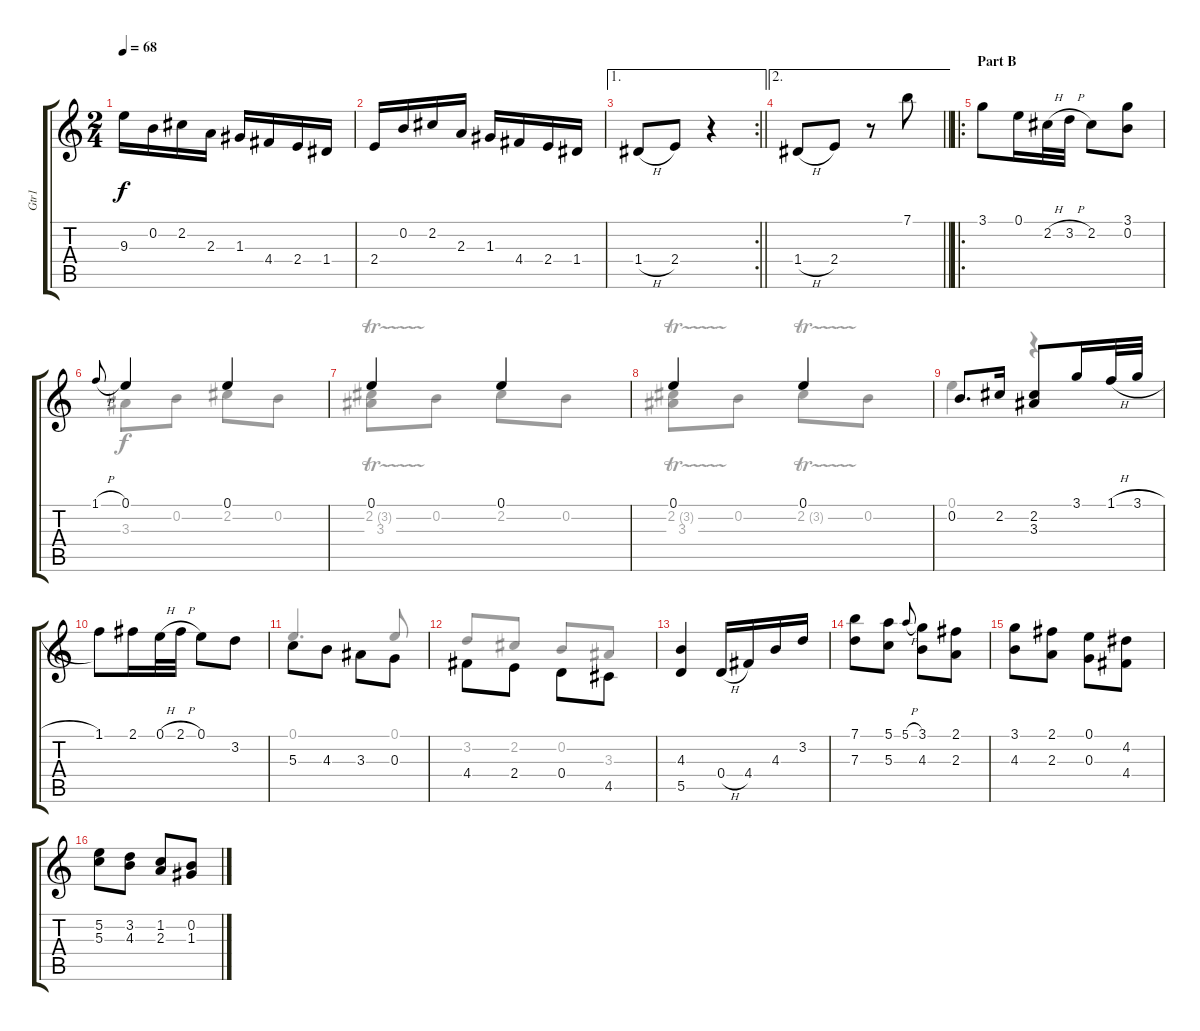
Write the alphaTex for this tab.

\track ("Gtr1" "Gtr1") {mute instrument acousticguitarnylon}
\staff {score tabs}
\tuning (E4 B3 G3 D3 A2 E2) {hide}
\voice
\ts (2 4)
\tempo 68
\clef g2
\ks c
9.3.16{dy f} 0.2.16 2.2.16 2.3.16 1.3.16 4.4.16 2.4.16 1.4.16 |
2.4.16 0.2.16 2.2.16 2.3.16 1.3.16 4.4.16 2.4.16 1.4.16 |
\ae 1
\rc 2
\barLineRight lightlight
1.4{h}.8 2.4.8 r.4 |
\ae 2
\barLineRight lightlight
1.4{h}.8 2.4.8 r.8 7.1.8 |
\ro
\section ("" "Part B")
3.1.8 0.1.16 2.2{h}.32 3.2{h}.32 2.2.8 (3.1 0.2).8 |
1.1{h}.8{gr onbeat} 0.1.4 0.1.4 |
0.1.4 0.1.4 |
0.1.4 0.1.4 |
0.2.8{d} 2.2.16 (2.2 3.3).8 3.1.16 1.1{h}.32 3.1{h}.32 |
1.1.8 2.1.16 0.1{h}.32 2.1{h}.32 0.1.8 3.2.8 |
5.3.8{beam Down} 4.3.8{beam Down} 3.3.8{beam Down} 0.3.8{beam Down} |
4.4.8{beam Down} 2.4.8{beam Down} 0.4.8{beam Down} 4.5.8{beam Down} |
(4.3 5.5).4 0.4{h}.16 4.4.16 4.3.16 3.2.16 |
(7.1 7.3).8 (5.1 5.3).8 5.1{h}.8{gr onbeat} (3.1 4.3).8 (2.1 2.3).8 |
(3.1 4.3).8 (2.1 2.3).8 (0.1 0.3).8 (4.2 4.4).8 |
(5.2 5.3).8 (3.2 4.3).8 (1.2 2.3).8 (0.2 1.3).8
\voice
\clef g2
\ottava regular
\simile none
\ks c
|
|
\barLineRight lightlight
|
\barLineRight lightlight
|
|
3.3.8 0.2.8 2.2.8 0.2.8 |
(2.2{tr (3 32)} 3.3).8 0.2.8 2.2.8 0.2.8 |
(2.2{tr (3 64)} 3.3).8 0.2.8 2.2{tr (3 32)}.8 0.2.8 |
0.1.4 r.4 |
|
0.1.4{d beam Up} 0.1.8{beam Up} |
3.2.8{beam Up} 2.2.8{beam Up} 0.2.8{beam Up} 3.3.8{beam Up} |
|
|
|
